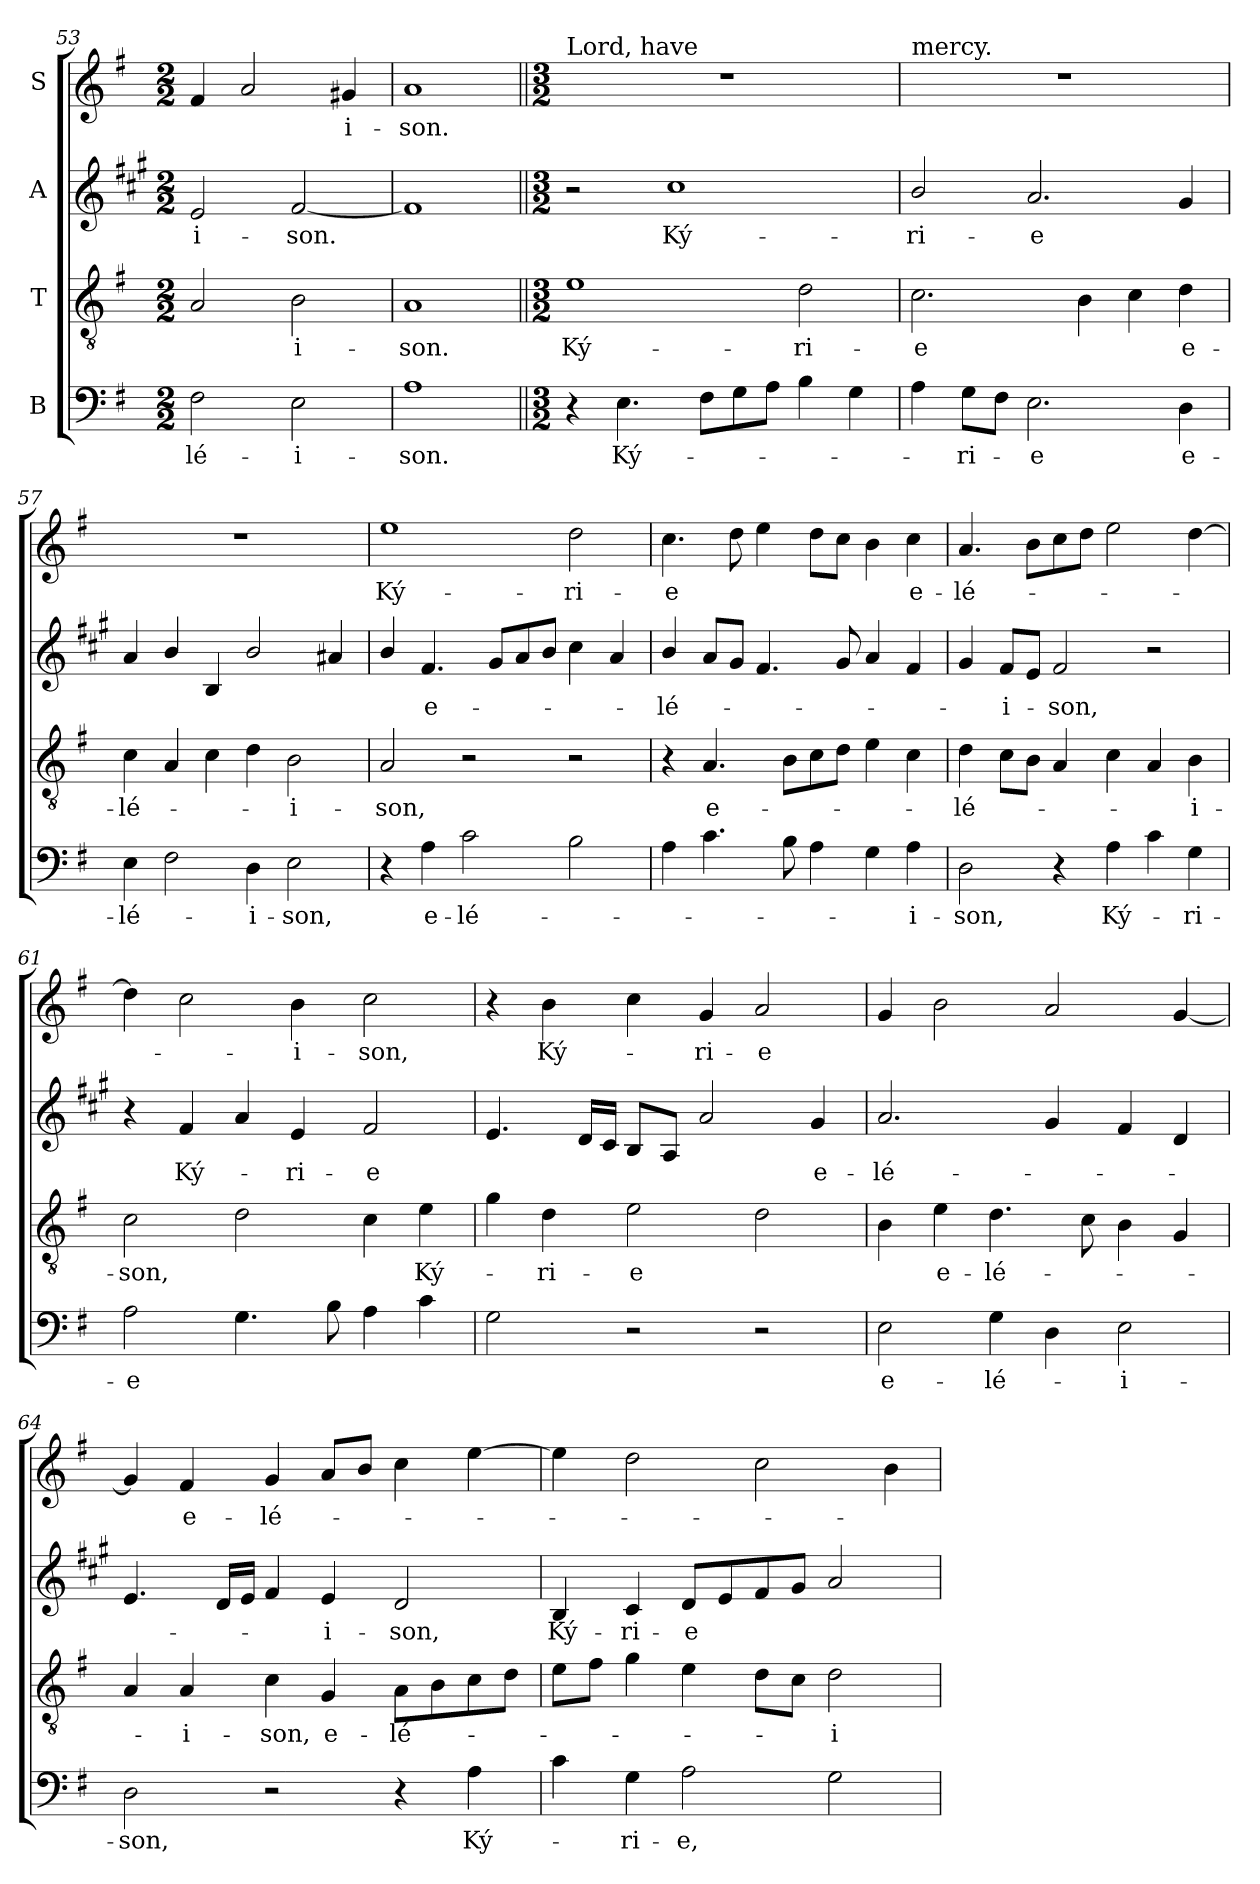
**kern	**text	**kern	**text	**kern	**text	**kern	**text
*part4	*part4	*part3	*part3	*part2	*part2	*part1	*part1
*staff4	*staff4	*staff3	*staff3	*staff2	*staff2	*staff1	*staff1
*I"B	*	*I"T	*	*I"A	*	*I"S	*
*clefF4	*	*clefGv2	*	*clefG2	*	*clefG2	*
*	*	*	*	*ITrd1c2	*	*	*
*k[f#]	*	*k[f#]	*	*k[f#]	*	*k[f#]	*
*G:	*	*G:	*	*G:	*	*G:	*
*M2/2	*	*M2/2	*	*M2/2	*	*M2/2	*
=53	=53	=53	=53	=53	=53	=53	=53
!	!LO:LY:b	!	!	!	!LO:LY:b	!	!
2F#\	-lé-	2A/	.	2d/	-i-	4f#/	.
.	.	.	.	.	.	2a/	.
!	!LO:LY:b	!	!LO:LY:b	!	!LO:LY:b	!	!
2E\	-i-	2B\	-i-	[2e/	-son.	.	.
!	!	!	!	!	!	!	!LO:LY:b
.	.	.	.	.	.	4g#/	-i-
=54	=54	=54	=54	=54	=54	=54	=54
!	!LO:LY:b	!	!LO:LY:b	!	!	!	!LO:LY:b
1A	-son.	1A	-son.	1e]	.	1a	-son.
=55||	=55||	=55||	=55||	=55||	=55||	=55||	=55||
*M3/2	*	*M3/2	*	*M3/2	*	*M3/2	*
!	!	!	!	!	!	!LO:TX:a:t=Lord, have	!
!	!	!	!LO:LY:b	!	!	!	!
4r	.	1e	Ký-	2r	.	1.r	.
!	!LO:LY:b	!	!	!	!	!	!
4.E\	Ký-	.	.	.	.	.	.
!	!	!	!	!	!LO:LY:b	!	!
.	.	.	.	1b	Ký-	.	.
8F#\L	.	.	.	.	.	.	.
8G\	.	.	.	.	.	.	.
8A\J	.	.	.	.	.	.	.
!	!	!	!LO:LY:b	!	!	!	!
4B\	.	2d\	-ri-	.	.	.	.
4G\	.	.	.	.	.	.	.
=56	=56	=56	=56	=56	=56	=56	=56
!	!	!	!	!	!	!LO:TX:a:t=mercy.	!
!	!	!	!LO:LY:b	!	!LO:LY:b	!	!
4A\	.	2.c\	-e	2a/	-ri-	1.r	.
!	!LO:LY:b	!	!	!	!	!	!
8G\L	-ri-	.	.	.	.	.	.
8F#\J	.	.	.	.	.	.	.
!	!LO:LY:b	!	!	!	!LO:LY:b	!	!
2.E\	-e	.	.	2.g/	-e	.	.
.	.	4B\	.	.	.	.	.
.	.	4c\	.	.	.	.	.
!	!LO:LY:b	!	!LO:LY:b	!	!	!	!
4D\	e-	4d\	e-	4f#/	.	.	.
!!LO:LB:g=z
=57	=57	=57	=57	=57	=57	=57	=57
!	!LO:LY:b	!	!LO:LY:b	!	!	!	!
4E\	-lé-	4c\	-lé-	4g/	.	1.r	.
2F#\	.	4A/	.	4a/	.	.	.
.	.	4c\	.	4A/	.	.	.
!	!LO:LY:b	!	!	!	!	!	!
4D\	-i-	4d\	.	2a/	.	.	.
!	!LO:LY:b	!	!LO:LY:b	!	!	!	!
2E\	-son,	2B\	-i-	.	.	.	.
.	.	.	.	4g#/	.	.	.
=58	=58	=58	=58	=58	=58	=58	=58
!	!	!	!LO:LY:b	!	!	!	!LO:LY:b
4r	.	2A/	-son,	4a/	.	1ee	Ký-
!	!LO:LY:b	!	!	!	!LO:LY:b	!	!
4A\	e-	.	.	4.e/	e-	.	.
!	!LO:LY:b	!	!	!	!	!	!
2c\	-lé-	2r	.	.	.	.	.
.	.	.	.	8f#/L	.	.	.
.	.	.	.	8g/	.	.	.
.	.	.	.	8a/J	.	.	.
!	!	!	!	!	!	!	!LO:LY:b
2B\	.	2r	.	4b\	.	2dd\	-ri-
.	.	.	.	4g/	.	.	.
=59	=59	=59	=59	=59	=59	=59	=59
!	!	!	!	!	!LO:LY:b	!	!LO:LY:b
4A\	.	4r	.	4a/	-lé-	4.cc\	-e
!	!	!	!LO:LY:b	!	!	!	!
4.c\	.	4.A/	e-	8g/L	.	.	.
.	.	.	.	8f#/J	.	8dd\	.
.	.	.	.	4.e/	.	4ee\	.
8B\	.	8B\L	.	.	.	.	.
4A\	.	8c\	.	.	.	8dd\L	.
.	.	8d\J	.	8f#/	.	8cc\J	.
4G\	.	4e\	.	4g/	.	4b\	.
!	!LO:LY:b	!	!	!	!	!	!LO:LY:b
4A\	-i-	4c\	.	4e/	.	4cc\	e-
=60	=60	=60	=60	=60	=60	=60	=60
!	!LO:LY:b	!	!LO:LY:b	!	!	!	!LO:LY:b
2D\	-son,	4d\	-lé-	4f#/	.	4.a/	-lé-
!	!	!	!	!	!LO:LY:b	!	!
.	.	8c\L	.	8e/L	-i-	.	.
.	.	8B\J	.	8d/J	.	8b\L	.
!	!	!	!	!	!LO:LY:b	!	!
4r	.	4A/	.	2e/	-son,	8cc\	.
.	.	.	.	.	.	8dd\J	.
!	!LO:LY:b	!	!	!	!	!	!
4A\	Ký-	4c\	.	.	.	2ee\	.
4c\	.	4A/	.	2r	.	.	.
!	!LO:LY:b	!	!LO:LY:b	!	!	!	!
4G\	-ri-	4B\	-i-	.	.	[4dd\	.
!!LO:PB:g=z
=61	=61	=61	=61	=61	=61	=61	=61
!	!LO:LY:b	!	!LO:LY:b	!	!	!	!
2A\	-e	2c\	-son,	4r	.	4dd\]	.
!	!	!	!	!	!LO:LY:b	!	!
.	.	.	.	4e/	Ký-	2cc\	.
4.G\	.	2d\	.	4g/	.	.	.
!	!	!	!	!	!LO:LY:b	!	!LO:LY:b
.	.	.	.	4d/	-ri-	4b\	-i-
8B\	.	.	.	.	.	.	.
!	!	!	!	!	!LO:LY:b	!	!LO:LY:b
4A\	.	4c\	.	2e/	-e	2cc\	-son,
!	!	!	!LO:LY:b	!	!	!	!
4c\	.	4e\	Ký-	.	.	.	.
=62	=62	=62	=62	=62	=62	=62	=62
2G\	.	4g\	.	4.d/	.	4r	.
!	!	!	!LO:LY:b	!	!	!	!LO:LY:b
.	.	4d\	-ri-	.	.	4b\	Ký-
.	.	.	.	16c/LL	.	.	.
.	.	.	.	16B/JJ	.	.	.
!	!	!	!LO:LY:b	!	!	!	!
2r	.	2e\	-e	8A/L	.	4cc\	.
.	.	.	.	8G/J	.	.	.
!	!	!	!	!	!	!	!LO:LY:b
.	.	.	.	2g/	.	4g/	-ri-
!	!	!	!	!	!	!	!LO:LY:b
2r	.	2d\	.	.	.	2a/	-e
!	!	!	!	!	!LO:LY:b	!	!
.	.	.	.	4f#/	e-	.	.
=63	=63	=63	=63	=63	=63	=63	=63
!	!LO:LY:b	!	!	!	!LO:LY:b	!	!
2E\	e-	4B\	.	2.g/	-lé-	4g/	.
!	!	!	!LO:LY:b	!	!	!	!
.	.	4e\	e-	.	.	2b\	.
!	!LO:LY:b	!	!LO:LY:b	!	!	!	!
4G\	-lé-	4.d\	-lé-	.	.	.	.
4D\	.	.	.	4f#/	.	2a/	.
.	.	8c\	.	.	.	.	.
!	!LO:LY:b	!	!	!	!	!	!
2E\	-i-	4B\	.	4e/	.	.	.
.	.	4G/	.	4c/	.	[4g/	.
=64	=64	=64	=64	=64	=64	=64	=64
!	!LO:LY:b	!	!	!	!	!	!
2D\	-son,	4A/	.	4.d/	.	4g/]	.
!	!	!	!LO:LY:b	!	!	!	!LO:LY:b
.	.	4A/	-i-	.	.	4f#/	e-
.	.	.	.	16c/LL	.	.	.
.	.	.	.	16d/JJ	.	.	.
!	!	!	!LO:LY:b	!	!	!	!LO:LY:b
2r	.	4c\	-son,	4e/	.	4g/	-lé-
!	!	!	!LO:LY:b	!	!LO:LY:b	!	!
.	.	4G/	e-	4d/	-i-	8a/L	.
.	.	.	.	.	.	8b/J	.
!	!	!	!LO:LY:b	!	!LO:LY:b	!	!
4r	.	8A\L	-lé-	2c/	-son,	4cc\	.
.	.	8B\	.	.	.	.	.
!	!LO:LY:b	!	!	!	!	!	!
4A\	Ký-	8c\	.	.	.	[4ee\	.
.	.	8d\J	.	.	.	.	.
!!LO:LB:g=z
=65	=65	=65	=65	=65	=65	=65	=65
!	!	!	!	!	!LO:LY:b	!	!
4c\	.	8e\L	.	4A/	Ký-	4ee\]	.
.	.	8f#\J	.	.	.	.	.
!	!LO:LY:b	!	!	!	!LO:LY:b	!	!
4G\	-ri-	4g\	.	4B/	-ri-	2dd\	.
!	!LO:LY:b	!	!	!	!LO:LY:b	!	!
2A\	-e,	4e\	.	8c/L	-e	.	.
.	.	.	.	8d/	.	.	.
.	.	8d\L	.	8e/	.	2cc\	.
.	.	8c\J	.	8f#/J	.	.	.
!	!	!	!LO:LY:b	!	!	!	!
2G\	.	2d\	-i-	2g/	.	.	.
.	.	.	.	.	.	4b\	.
=	=	=	=	=	=	=	=
*-	*-	*-	*-	*-	*-	*-	*-
